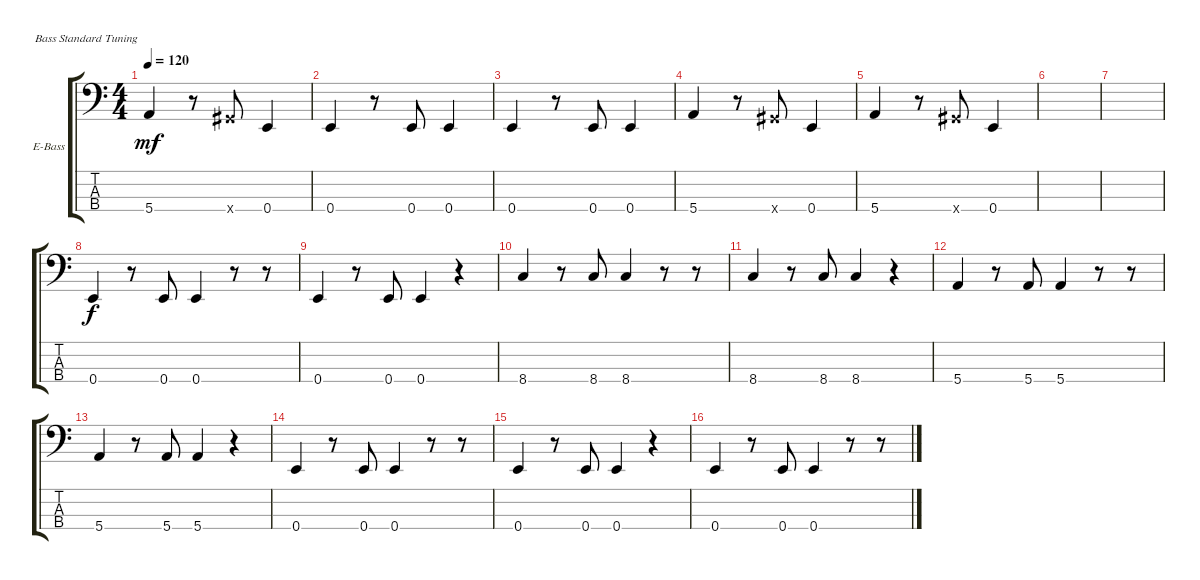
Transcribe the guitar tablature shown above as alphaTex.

\defaultSystemsLayout 4
\bracketExtendMode groupsimilarinstruments
\firstSystemTrackNameOrientation horizontal
\otherSystemsTrackNameOrientation horizontal
\track ("Electric Bass" "E-Bass") {instrument electricbassfinger}
\staff {score tabs}
\tuning (G2 D2 A1 E1)
\ts (4 4)
\tempo 120
\clef f4
\ks c
5.4.4{dy mf} r.8 4.4{x}.8 0.4.4 |
0.4.4 r.8 0.4.8 0.4.4 |
0.4.4 r.8 0.4.8 0.4.4 |
5.4.4 r.8 4.4{x}.8 0.4.4 |
5.4.4 r.8 4.4{x}.8 0.4.4 |
|
|
0.4.4{dy f} r.8 0.4.8 0.4.4 r.8 r.8 |
0.4.4 r.8 0.4.8 0.4.4 r.4 |
8.4.4 r.8 8.4.8 8.4.4 r.8 r.8 |
8.4.4 r.8 8.4.8 8.4.4 r.4 |
5.4.4 r.8 5.4.8 5.4.4 r.8 r.8 |
5.4.4 r.8 5.4.8 5.4.4 r.4 |
0.4.4 r.8 0.4.8 0.4.4 r.8 r.8 |
0.4.4 r.8 0.4.8 0.4.4 r.4 |
0.4.4 r.8 0.4.8 0.4.4 r.8 r.8
